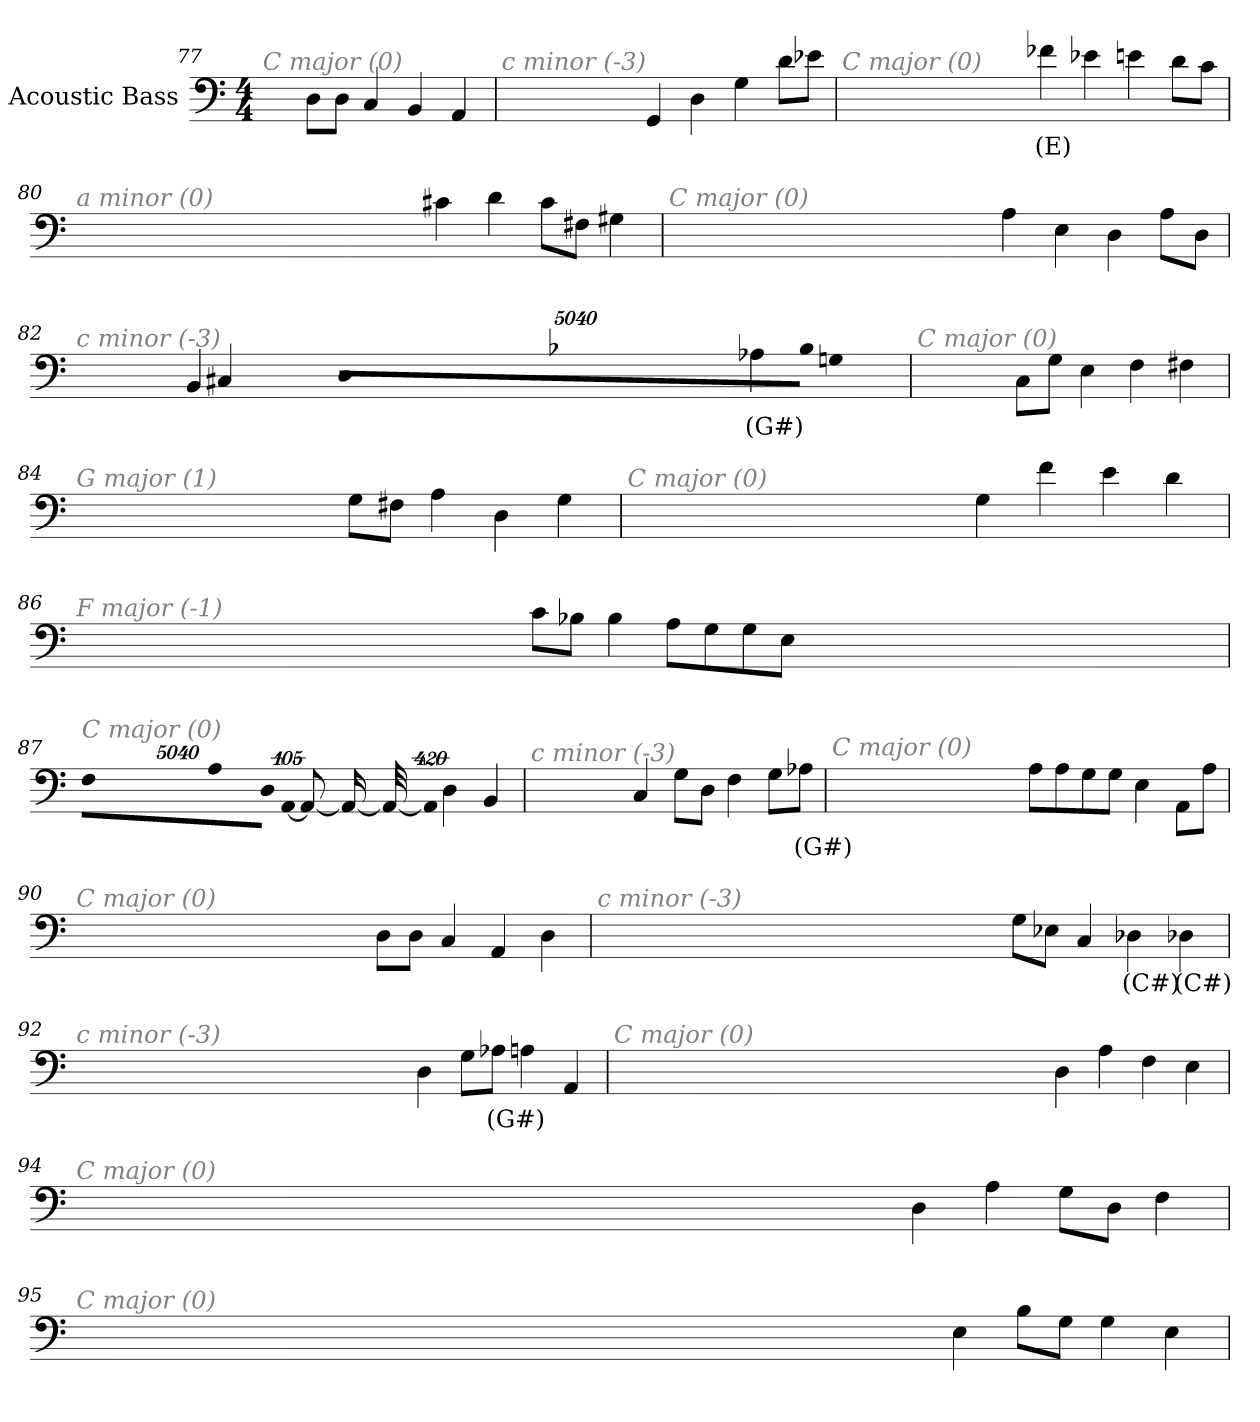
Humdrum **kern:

**kern	**text
*part1	*part1
*staff1	*staff1
*I"Acoustic Bass	*
*clefF4	*
*ITrd7c12	*
*k[]	*
*C:	*
*M4/4	*
=77	=77
!LO:TX:i:color=#808080:t=C major (0)	!
8DDL	.
8DDJ	.
4CC	.
4BBB	.
4AAA	.
=78	=78
!LO:TX:i:color=#808080:t=c minor (-3)	!
4GGG	.
4DD	.
4GG	.
8DL	.
8E-XJ	.
=79	=79
!LO:TX:i:color=#808080:t=C major (0)	!
4F-Xi	(E)
4E-X	.
4En	.
8DL	.
8CJ	.
=80	=80
!LO:TX:i:color=#808080:t=a minor (0)	!
4C#X	.
4D	.
8C#L	.
8FF#XJ	.
4GG#X	.
=81	=81
!LO:TX:i:color=#808080:t=C major (0)	!
4AA	.
4EE	.
4DD	.
8AAL	.
8DDJ	.
=82	=82
!LO:TX:i:color=#808080:t=c minor (-3)	!
4AA-Xj	(G#)
!LO:N:vis=8	!
40320%3347BB-XL	.
!LO:N:vis=8	!
40320%3347GGn	.
!LO:N:vis=8	!
40320%3347DDJ	.
4CC#XZ	.
4BBB	.
=83	=83
!LO:TX:i:color=#808080:t=C major (0)	!
8CCL	.
8GGJ	.
4EE	.
4FF	.
4FF#X	.
=84	=84
!LO:TX:i:color=#808080:t=G major (1)	!
8GGL	.
8FF#XJ	.
4AA	.
4DD	.
4GG	.
=85	=85
!LO:TX:i:color=#808080:t=C major (0)	!
4GG	.
4F	.
4E	.
4D	.
=86	=86
!LO:TX:i:color=#808080:t=F major (-1)	!
8CL	.
8BB-XJ	.
4BB-	.
8AAL	.
8GG	.
8GG	.
8EEJ	.
=87	=87
!LO:TX:i:color=#808080:t=C major (0)	!
!LO:N:vis=8	!
40320%3347FFL	.
!LO:N:vis=8	!
40320%3347AA	.
!LO:N:vis=8	!
40320%3347DDJ	.
!LO:N:vis=1024	!
[13440%13AAA	.
8AAA_	.
16AAA_	.
32AAA_	.
!LO:N:vis=1024%31	!
13440%407AAA]	.
4DD	.
4BBB	.
=88	=88
!LO:TX:i:color=#808080:t=c minor (-3)	!
4CC	.
8GGL	.
8DDJ	.
4FF	.
8GGL	.
8AA-XjJ	(G#)
=89	=89
!LO:TX:i:color=#808080:t=C major (0)	!
8AAL	.
8AA	.
8GG	.
8GGJ	.
4EE	.
8AAAL	.
8AAJ	.
=90	=90
!LO:TX:i:color=#808080:t=C major (0)	!
8DDL	.
8DDJ	.
4CC	.
4AAA	.
4DD	.
=91	=91
!LO:TX:i:color=#808080:t=c minor (-3)	!
8GGL	.
8EE-XJ	.
4CC	.
4DD-Xj	(C#)
4DD-Xj	(C#)
=92	=92
!LO:TX:i:color=#808080:t=c minor (-3)	!
4DD	.
8GGL	.
8AA-XjJ	(G#)
4AA	.
4AAA	.
=93	=93
!LO:TX:i:color=#808080:t=C major (0)	!
4DD	.
4AA	.
4FF	.
4EE	.
=94	=94
!LO:TX:i:color=#808080:t=C major (0)	!
4DD	.
4AA	.
8GGL	.
8DDJ	.
4FF	.
=95	=95
!LO:TX:i:color=#808080:t=C major (0)	!
4EE	.
8BBL	.
8GGJ	.
4GG	.
4EE	.
=	=
*-	*-
